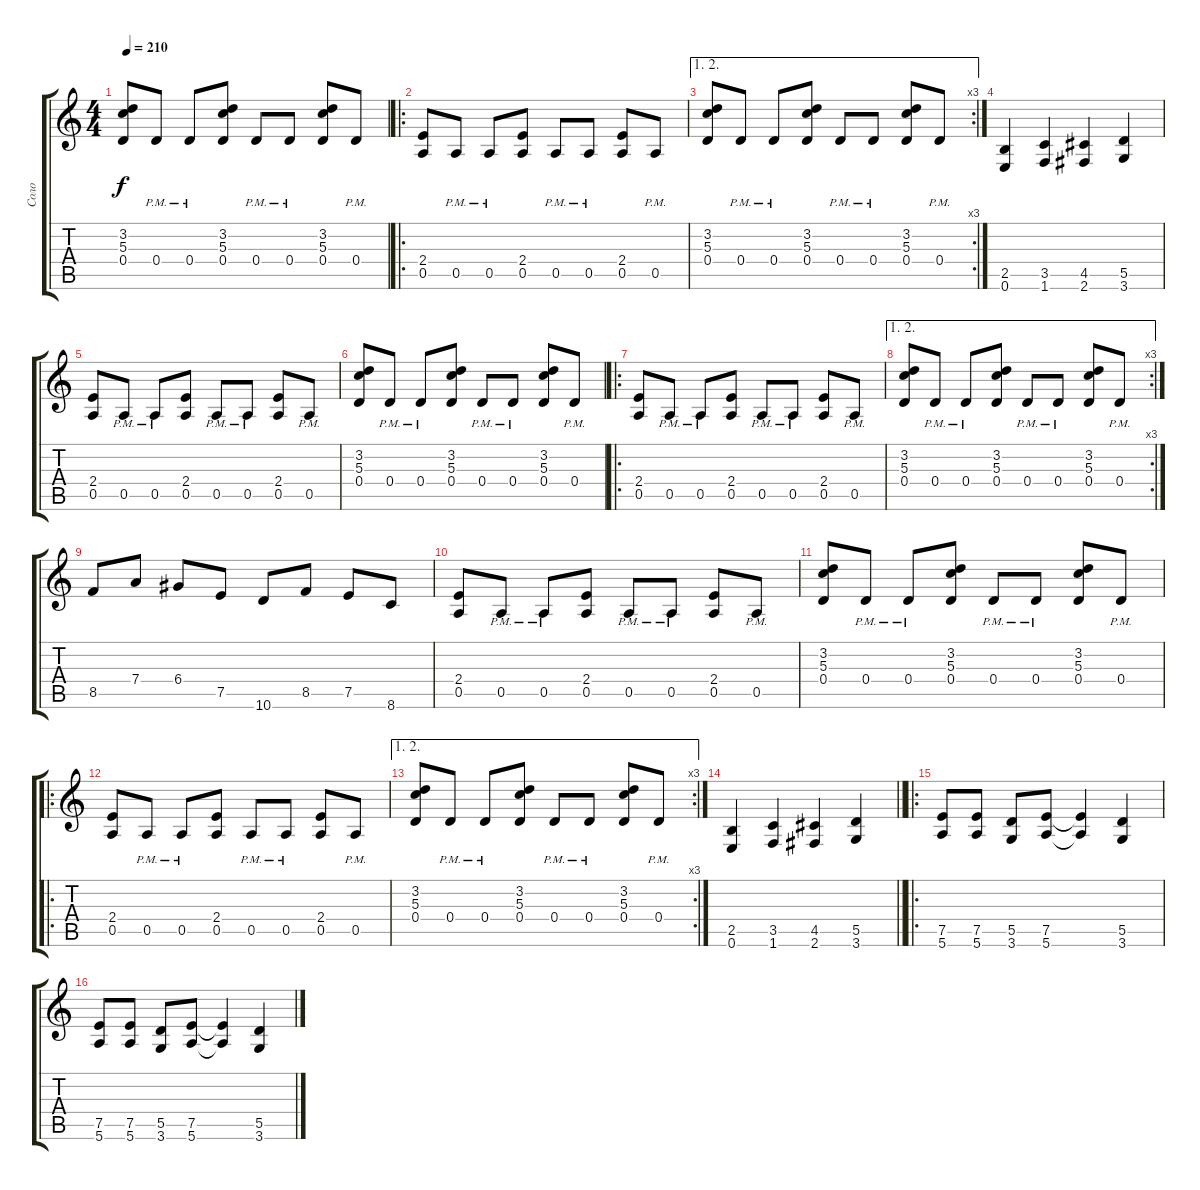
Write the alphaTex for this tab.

\track ("Соло" "Соло") {instrument distortionguitar}
\staff {score tabs}
\tuning (E4 B3 G3 D3 A2 E2) {hide}
\ts (4 4)
\tempo 210
\clef g2
\ks c
(3.2 5.3 0.4).8{dy f} 0.4{pm}.8 0.4{pm}.8 (3.2 5.3 0.4).8 0.4{pm}.8 0.4{pm}.8 (3.2 5.3 0.4).8 0.4{pm}.8 |
\ro
(2.4 0.5).8 0.5{pm}.8 0.5{pm}.8 (2.4 0.5).8 0.5{pm}.8 0.5{pm}.8 (2.4 0.5).8 0.5{pm}.8 |
\ae (1 2)
\rc 3
(3.2 5.3 0.4).8 0.4{pm}.8 0.4{pm}.8 (3.2 5.3 0.4).8 0.4{pm}.8 0.4{pm}.8 (3.2 5.3 0.4).8 0.4{pm}.8 |
(2.5 0.6).4 (3.5 1.6).4 (4.5 2.6).4 (5.5 3.6).4 |
(2.4 0.5).8 0.5{pm}.8 0.5{pm}.8 (2.4 0.5).8 0.5{pm}.8 0.5{pm}.8 (2.4 0.5).8 0.5{pm}.8 |
(3.2 5.3 0.4).8 0.4{pm}.8 0.4{pm}.8 (3.2 5.3 0.4).8 0.4{pm}.8 0.4{pm}.8 (3.2 5.3 0.4).8 0.4{pm}.8 |
\ro
(2.4 0.5).8 0.5{pm}.8 0.5{pm}.8 (2.4 0.5).8 0.5{pm}.8 0.5{pm}.8 (2.4 0.5).8 0.5{pm}.8 |
\ae (1 2)
\rc 3
(3.2 5.3 0.4).8 0.4{pm}.8 0.4{pm}.8 (3.2 5.3 0.4).8 0.4{pm}.8 0.4{pm}.8 (3.2 5.3 0.4).8 0.4{pm}.8 |
8.5.8 7.4.8 6.4.8 7.5.8 10.6.8 8.5.8 7.5.8 8.6.8 |
(2.4 0.5).8 0.5{pm}.8 0.5{pm}.8 (2.4 0.5).8 0.5{pm}.8 0.5{pm}.8 (2.4 0.5).8 0.5{pm}.8 |
(3.2 5.3 0.4).8 0.4{pm}.8 0.4{pm}.8 (3.2 5.3 0.4).8 0.4{pm}.8 0.4{pm}.8 (3.2 5.3 0.4).8 0.4{pm}.8 |
\ro
(2.4 0.5).8 0.5{pm}.8 0.5{pm}.8 (2.4 0.5).8 0.5{pm}.8 0.5{pm}.8 (2.4 0.5).8 0.5{pm}.8 |
\ae (1 2)
\rc 3
(3.2 5.3 0.4).8 0.4{pm}.8 0.4{pm}.8 (3.2 5.3 0.4).8 0.4{pm}.8 0.4{pm}.8 (3.2 5.3 0.4).8 0.4{pm}.8 |
\barLineRight lightlight
(2.5 0.6).4 (3.5 1.6).4 (4.5 2.6).4 (5.5 3.6).4 |
\ro
(7.5 5.6).8{instrument distortionguitar} (7.5 5.6).8 (5.5 3.6).8 (7.5 5.6).8 (7.5{t} 5.6{t}).4 (5.5 3.6).4 |
(7.5 5.6).8 (7.5 5.6).8 (5.5 3.6).8 (7.5 5.6).8 (7.5{t} 5.6{t}).4 (5.5 3.6).4
